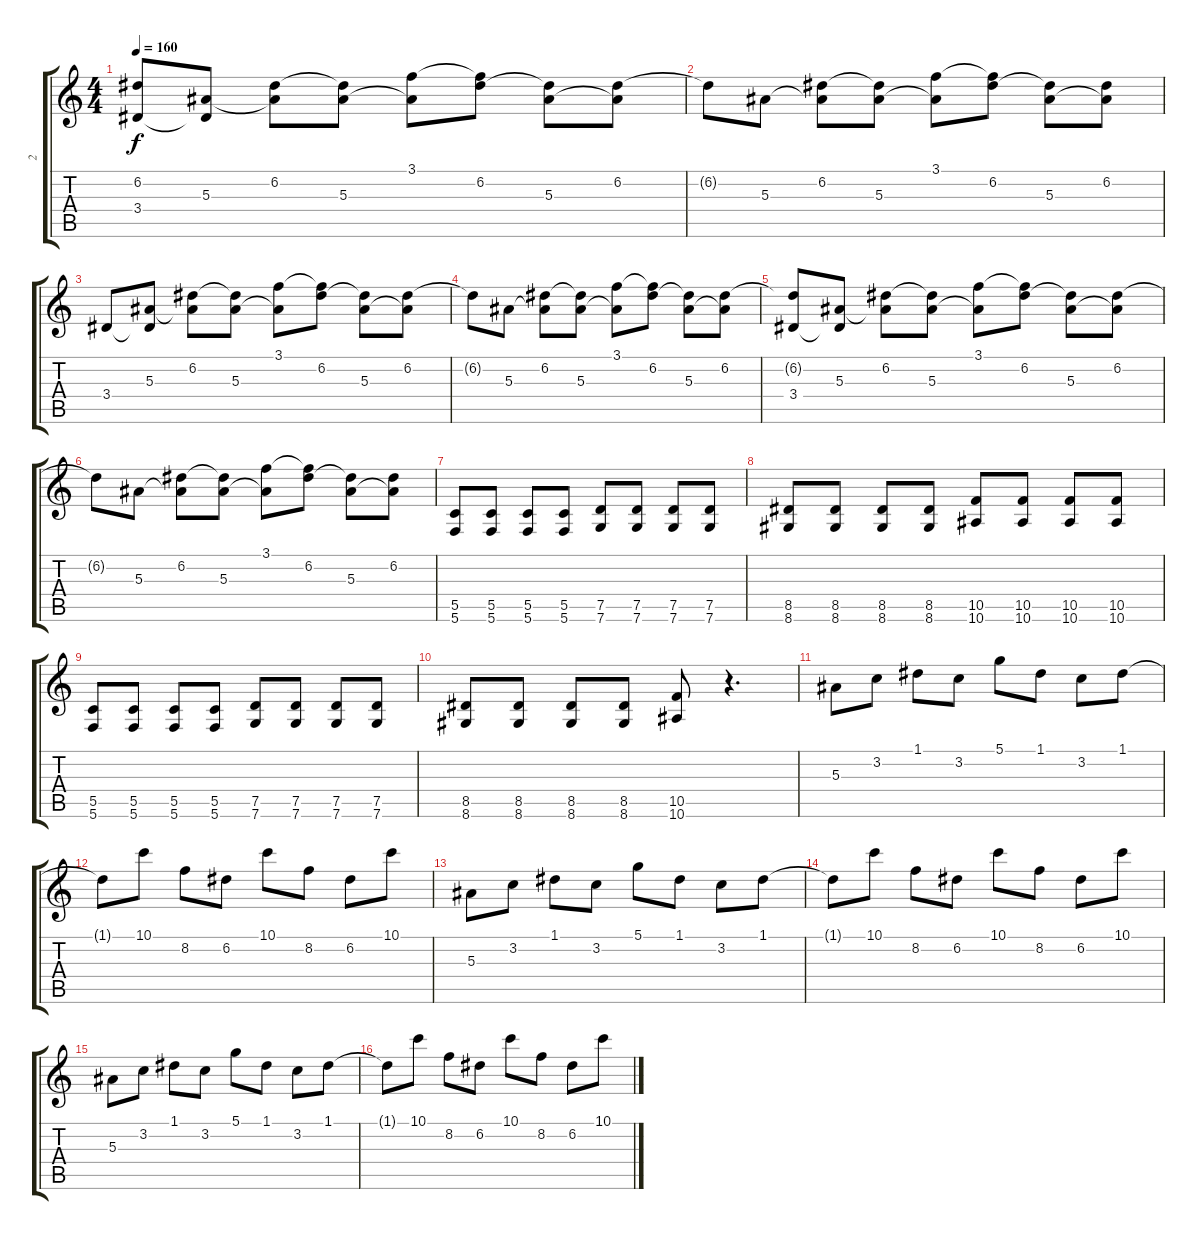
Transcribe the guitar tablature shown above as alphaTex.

\track ("2" "2") {instrument distortionguitar}
\staff {score tabs}
\tuning (D4 A3 F3 C3 G2 C2) {hide}
\ts (4 4)
\tempo 160
\clef g2
\ks c
(6.2{t} 3.4).8{dy f} (5.3 3.4{t}).8 (6.2 5.3{t}).8 (6.2{t} 5.3).8 (3.1 5.3{t}).8 (3.1{t} 6.2).8 (6.2{t} 5.3).8 (6.2 5.3{t}).8 |
6.2{t}.8 5.3.8 (6.2 5.3{t}).8 (6.2{t} 5.3).8 (3.1 5.3{t}).8 (3.1{t} 6.2).8 (6.2{t} 5.3).8 (6.2 5.3{t}).8 |
3.4.8{instrument acousticguitarsteel} (5.3 3.4{t}).8 (6.2 5.3{t}).8 (6.2{t} 5.3).8 (3.1 5.3{t}).8 (3.1{t} 6.2).8 (6.2{t} 5.3).8 (6.2 5.3{t}).8 |
6.2{t}.8 5.3.8 (6.2 5.3{t}).8 (6.2{t} 5.3).8 (3.1 5.3{t}).8 (3.1{t} 6.2).8 (6.2{t} 5.3).8 (6.2 5.3{t}).8 |
(6.2{t} 3.4).8 (5.3 3.4{t}).8 (6.2 5.3{t}).8 (6.2{t} 5.3).8 (3.1 5.3{t}).8 (3.1{t} 6.2).8 (6.2{t} 5.3).8 (6.2 5.3{t}).8 |
6.2{t}.8 5.3.8 (6.2 5.3{t}).8 (6.2{t} 5.3).8 (3.1 5.3{t}).8 (3.1{t} 6.2).8 (6.2{t} 5.3).8 (6.2 5.3{t}).8 |
(5.5 5.6).8{instrument distortionguitar} (5.5 5.6).8 (5.5 5.6).8 (5.5 5.6).8 (7.5 7.6).8 (7.5 7.6).8 (7.5 7.6).8 (7.5 7.6).8 |
(8.5 8.6).8 (8.5 8.6).8 (8.5 8.6).8 (8.5 8.6).8 (10.5 10.6).8 (10.5 10.6).8 (10.5 10.6).8 (10.5 10.6).8 |
(5.5 5.6).8{instrument distortionguitar} (5.5 5.6).8 (5.5 5.6).8 (5.5 5.6).8 (7.5 7.6).8 (7.5 7.6).8 (7.5 7.6).8 (7.5 7.6).8 |
(8.5 8.6).8 (8.5 8.6).8 (8.5 8.6).8 (8.5 8.6).8 (10.5 10.6).8 r.4{d} |
5.3.8 3.2.8 1.1.8 3.2.8 5.1.8 1.1.8 3.2.8 1.1.8 |
1.1{t}.8 10.1.8 8.2.8 6.2.8 10.1.8 8.2.8 6.2.8 10.1.8 |
5.3.8 3.2.8 1.1.8 3.2.8 5.1.8 1.1.8 3.2.8 1.1.8 |
1.1{t}.8 10.1.8 8.2.8 6.2.8 10.1.8 8.2.8 6.2.8 10.1.8 |
5.3.8 3.2.8 1.1.8 3.2.8 5.1.8 1.1.8 3.2.8 1.1.8 |
1.1{t}.8 10.1.8 8.2.8 6.2.8 10.1.8 8.2.8 6.2.8 10.1.8
